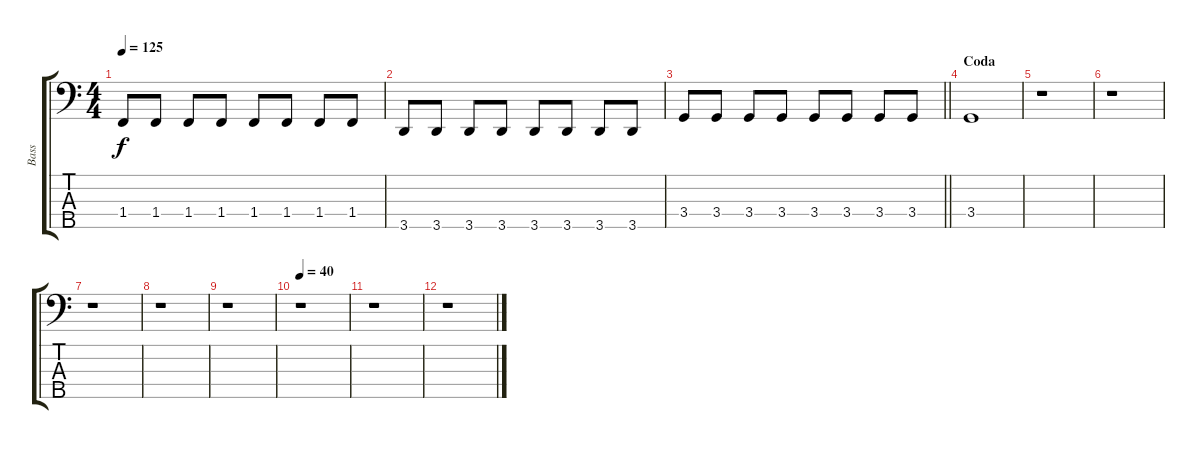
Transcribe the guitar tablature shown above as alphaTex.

\track ("Bass" "Bass") {instrument electricbassfinger}
\staff {score tabs}
\tuning (G2 D2 A1 E1 B0) {hide}
\ts (4 4)
\tempo 125
\clef f4
\ks c
1.4.8{dy f} 1.4.8 1.4.8 1.4.8 1.4.8 1.4.8 1.4.8 1.4.8 |
3.5.8 3.5.8 3.5.8 3.5.8 3.5.8 3.5.8 3.5.8 3.5.8 |
\barLineRight lightlight
3.4.8 3.4.8 3.4.8 3.4.8 3.4.8 3.4.8 3.4.8 3.4.8 |
\section ("" "Coda")
3.4.1 |
r.1 |
r.1 |
r.1 |
r.1 |
r.1 |
\tempo 40
r.1 |
r.1 |
r.1
